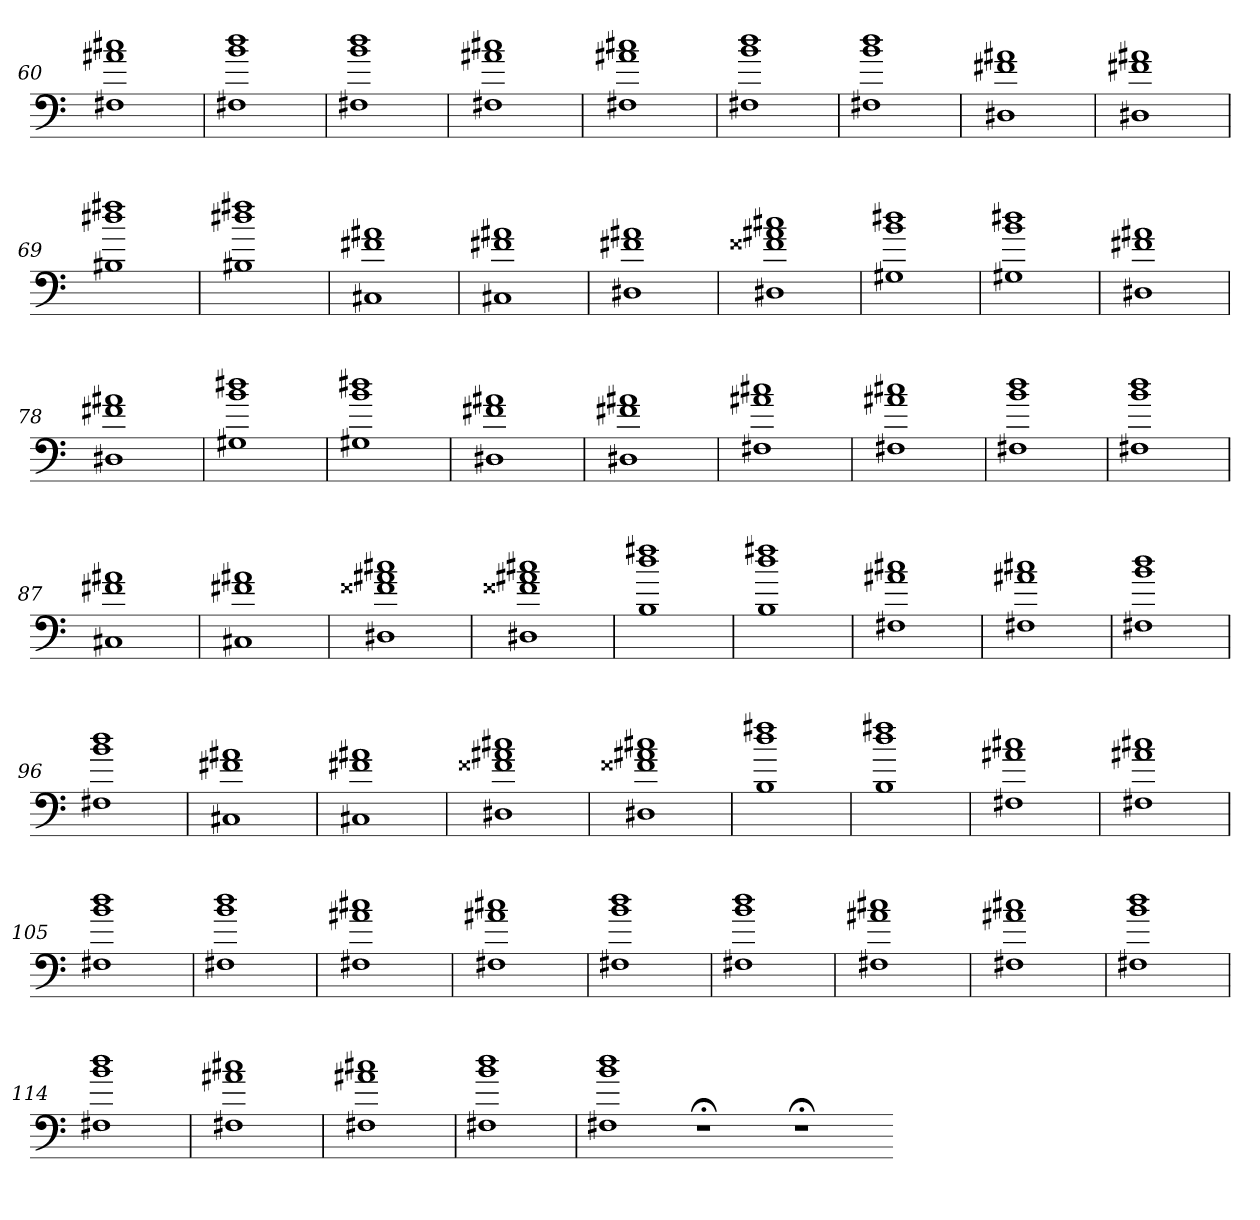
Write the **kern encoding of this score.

**kern
*part1
*staff1
=60
1F#X 1a#X 1cc#X
=61
1F#X 1b 1dd
=62
1F#X 1b 1dd
=63
1F#X 1a#X 1cc#X
=64
1F#X 1a#X 1cc#X
=65
1F#X 1b 1dd
=66
1F#X 1b 1dd
=67
1D#X 1f#X 1a#X
=68
1D#X 1f#X 1a#X
=69
1B#X 1dd#X 1ff#X
=70
1B#X 1dd#X 1ff#X
=71
1C#X 1f#X 1a#X
=72
1C#X 1f#X 1a#X
=73
1D#X 1f#X 1a#X
=74
1D#X 1f##X 1a#X 1cc#X
=75
1G#X 1b 1dd#X
=76
1G#X 1b 1dd#X
=77
1D#X 1f#X 1a#X
=78
1D#X 1f#X 1a#X
=79
1G#X 1b 1dd#X
=80
1G#X 1b 1dd#X
=81
1D#X 1f#X 1a#X
=82
1D#X 1f#X 1a#X
=83
1F#X 1a#X 1cc#X
=84
1F#X 1a#X 1cc#X
=85
1F#X 1b 1dd
=86
1F#X 1b 1dd
=87
1C#X 1f#X 1a#X
=88
1C#X 1f#X 1a#X
=89
1D#X 1f##X 1a#X 1cc#X
=90
1D#X 1f##X 1a#X 1cc#X
=91
1B 1dd 1ff#X
=92
1B 1dd 1ff#X
=93
1F#X 1a#X 1cc#X
=94
1F#X 1a#X 1cc#X
=95
1F#X 1b 1dd
=96
1F#X 1b 1dd
=97
1C#X 1f#X 1a#X
=98
1C#X 1f#X 1a#X
=99
1D#X 1f##X 1a#X 1cc#X
=100
1D#X 1f##X 1a#X 1cc#X
=101
1B 1dd 1ff#X
=102
1B 1dd 1ff#X
=103
1F#X 1a#X 1cc#X
=104
1F#X 1a#X 1cc#X
=105
1F#X 1b 1dd
=106
1F#X 1b 1dd
=107
1F#X 1a#X 1cc#X
=108
1F#X 1a#X 1cc#X
=109
1F#X 1b 1dd
=110
1F#X 1b 1dd
=111
1F#X 1a#X 1cc#X
=112
1F#X 1a#X 1cc#X
=113
1F#X 1b 1dd
=114
1F#X 1b 1dd
=115
1F#X 1a#X 1cc#X
=116
1F#X 1a#X 1cc#X
=117
1F#X 1b 1dd
=118
1F#X 1b 1dd
1r;<
1r;<
=-
*-
